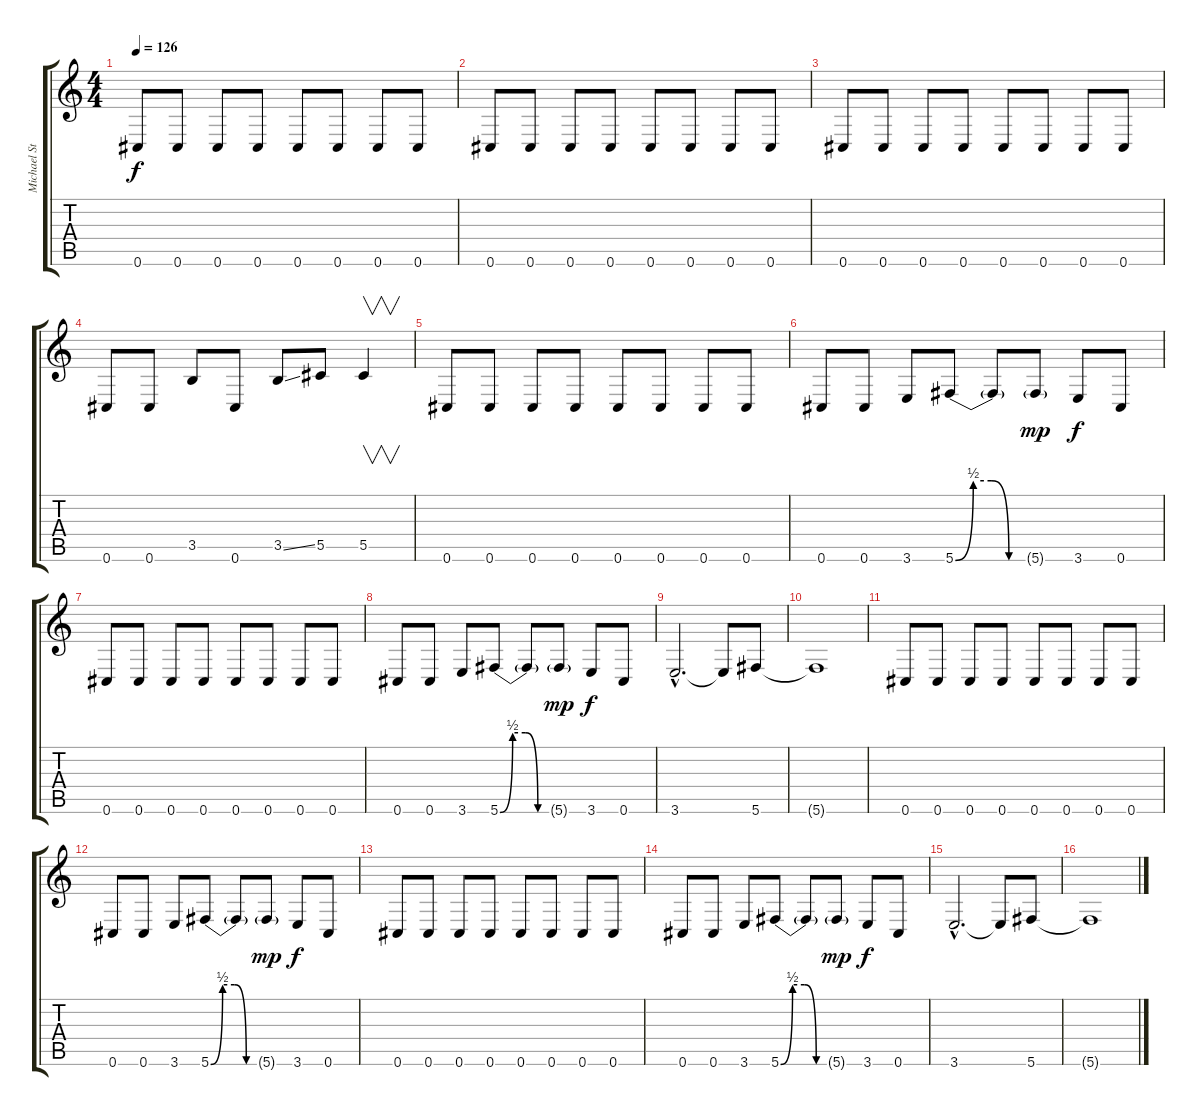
\track ("Michael Starr - Bass" "Michael St") {instrument electricbasspick}
\staff {score tabs}
\tuning (Eb4 Bb3 Gb3 Db3 Ab2 Db2) {hide}
\ts (4 4)
\tempo 126
\clef g2
\ks c
0.6.8{dy f} 0.6.8 0.6.8 0.6.8 0.6.8 0.6.8 0.6.8 0.6.8 |
0.6.8 0.6.8 0.6.8 0.6.8 0.6.8 0.6.8 0.6.8 0.6.8 |
0.6.8 0.6.8 0.6.8 0.6.8 0.6.8 0.6.8 0.6.8 0.6.8 |
0.6.8 0.6.8 3.5.8 0.6.8 3.5{ss}.8 5.5.8 5.5.4{v} |
0.6.8 0.6.8 0.6.8 0.6.8 0.6.8 0.6.8 0.6.8 0.6.8 |
0.6.8 0.6.8 3.6.8 5.6{be (custom 0 0 15 2 30 2 45 0 60 0)}.8 5.6{t}.8 5.6{g}.8{dy mp} 3.6.8{dy f} 0.6.8 |
0.6.8 0.6.8 0.6.8 0.6.8 0.6.8 0.6.8 0.6.8 0.6.8 |
0.6.8 0.6.8 3.6.8 5.6{be (custom 0 0 15 2 30 2 45 0 60 0)}.8 5.6{t}.8 5.6{g}.8{dy mp} 3.6.8{dy f} 0.6.8 |
3.6{hac}.2{d} 3.6{t}.8 5.6.8 |
5.6{t}.1 |
0.6.8 0.6.8 0.6.8 0.6.8 0.6.8 0.6.8 0.6.8 0.6.8 |
0.6.8 0.6.8 3.6.8 5.6{be (custom 0 0 15 2 30 2 45 0 60 0)}.8 5.6{t}.8 5.6{g}.8{dy mp} 3.6.8{dy f} 0.6.8 |
0.6.8 0.6.8 0.6.8 0.6.8 0.6.8 0.6.8 0.6.8 0.6.8 |
0.6.8 0.6.8 3.6.8 5.6{be (custom 0 0 15 2 30 2 45 0 60 0)}.8 5.6{t}.8 5.6{g}.8{dy mp} 3.6.8{dy f} 0.6.8 |
3.6{hac}.2{d} 3.6{t}.8 5.6.8 |
5.6{t}.1
